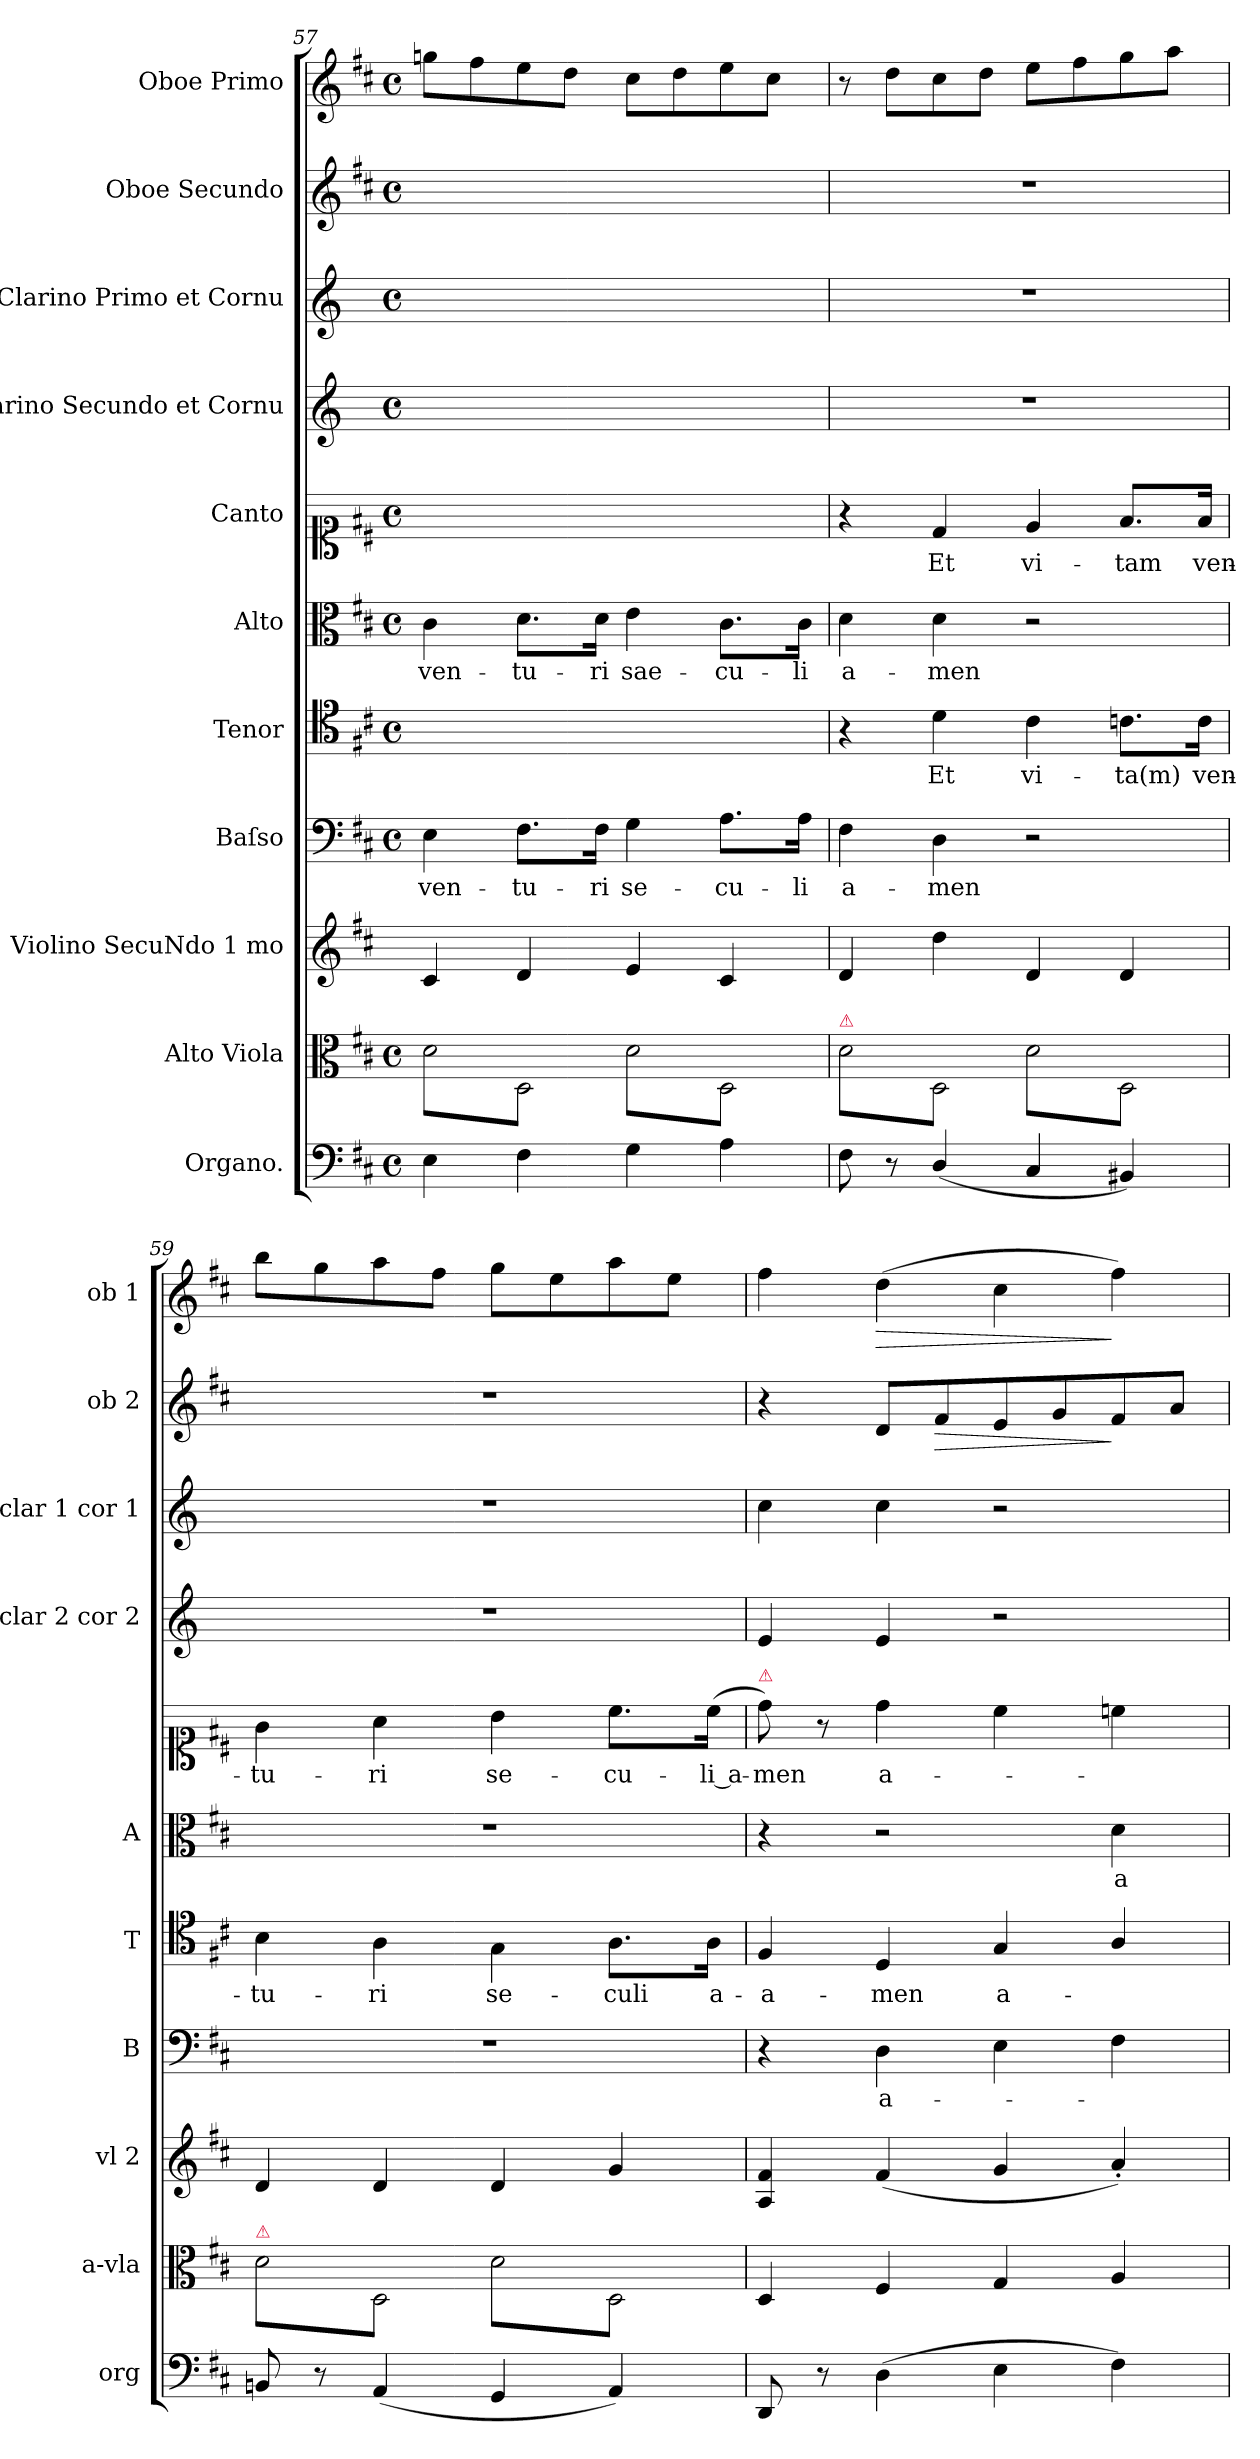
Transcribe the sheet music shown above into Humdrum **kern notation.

**kern	**kern	**kern	**kern	**text	**kern	**text	**kern	**text	**kern	**text	**kern	**kern	**kern	**dynam	**kern	**dynam
*part11	*part10	*part9	*part8	*part8	*part7	*part7	*part6	*part6	*part5	*part5	*part4	*part3	*part2	*part2	*part1	*part1
*staff11	*staff10	*staff9	*staff8	*staff8	*staff7	*staff7	*staff6	*staff6	*staff5	*staff5	*staff4	*staff3	*staff2	*staff2	*staff1	*staff1
*I"Organo.	*I"Alto Viola	*I"Violino SecuNdo 1 mo	*I"Baſso	*	*I"Tenor	*	*I"Alto	*	*I"Canto	*	*I"Clarino Secundo et Cornu	*I"Clarino Primo et Cornu	*I"Oboe Secundo	*	*I"Oboe Primo	*
*I'org	*I'a-vla	*I'vl 2	*I'B	*	*I'T	*	*I'A	*	*	*	*I'clar 2 cor 2	*I'clar 1 cor 1	*I'ob 2	*	*I'ob 1	*
*clefF4	*clefC3	*clefG2	*clefF4	*	*clefC4	*	*clefC3	*	*clefC1	*	*clefG2	*clefG2	*clefG2	*	*clefG2	*
*	*	*	*	*	*	*	*	*	*	*	*ITrd6c10	*ITrd6c10	*	*	*	*
*k[f#c#]	*k[f#c#]	*k[f#c#]	*k[f#c#]	*	*k[f#c#]	*	*k[f#c#]	*	*k[f#c#]	*	*k[f#c#]	*k[f#c#]	*k[f#c#]	*	*k[f#c#]	*
*D:	*D:	*D:	*D:	*	*D:	*	*D:	*	*D:	*	*D:	*D:	*D:	*	*D:	*
*M4/4	*M4/4	*	*M4/4	*	*M4/4	*	*M4/4	*	*M4/4	*	*M4/4	*M4/4	*M4/4	*	*M4/4	*
*met(c)	*met(c)	*	*met(c)	*	*met(c)	*	*met(c)	*	*met(c)	*	*met(c)	*met(c)	*met(c)	*	*met(c)	*
=57	=57	=57	=57	=57	=57	=57	=57	=57	=57	=57	=57	=57	=57	=57	=57	=57
!	!LO:TX:a:color=crimson:t=⚠	!	!	!	!	!	!	!	!	!	!	!	!	!	!	!
*	*tremolo	*	*	*	*	*	*	*	*	*	*	*	*	*	*	*
4E\	8d\L	4c#/	4E\	ven-	1ryy	.	4c#\	ven-	1ryy	.	1ryy	1ryy	1ryy	.	8ggn\L	.
.	8D\	.	.	.	.	.	.	.	.	.	.	.	.	.	8ff#\	.
4F#\	8d\	4d/	8.F#\L	-tu-	.	.	8.d\L	-tu-	.	.	.	.	.	.	8ee\	.
.	8D\J	.	.	.	.	.	.	.	.	.	.	.	.	.	8dd\J	.
.	.	.	16F#\Jk	-ri	.	.	16d\Jk	-ri	.	.	.	.	.	.	.	.
4G\	8d\L	4e/	4G\	se-	.	.	4e\	sae-	.	.	.	.	.	.	8cc#\L	.
.	8D\	.	.	.	.	.	.	.	.	.	.	.	.	.	8dd\	.
4A\	8d\	4c#/	8.A\L	-cu-	.	.	8.c#\L	-cu-	.	.	.	.	.	.	8ee\	.
.	8D\J	.	.	.	.	.	.	.	.	.	.	.	.	.	8cc#\J	.
.	.	.	16A\Jk	-li	.	.	16c#\Jk	-li	.	.	.	.	.	.	.	.
=58	=58	=58	=58	=58	=58	=58	=58	=58	=58	=58	=58	=58	=58	=58	=58	=58
!	!LO:TX:a:color=crimson:t=⚠	!	!	!	!	!	!	!	!	!	!	!	!	!	!	!
8F#\	8d\L	4d/	4F#\	a-	4r	.	4d\	a-	4r	.	1r	1r	1r	.	8r	.
8r	8D\	.	.	.	.	.	.	.	.	.	.	.	.	.	8dd\L	.
(4D/	8d\	4dd\	4D\	-men	4d\	Et	4d\	-men	4d/	Et	.	.	.	.	8cc#\	.
.	8D\J	.	.	.	.	.	.	.	.	.	.	.	.	.	8dd\J	.
4C#/	8d\L	4d/	2r	.	4c#\	vi-	2r	.	4e/	vi-	.	.	.	.	8ee\L	.
.	8D\	.	.	.	.	.	.	.	.	.	.	.	.	.	8ff#\	.
4BB#X/)	8d\	4d/	.	.	8.cn\L	-ta(m)	.	.	8.f#/L	-tam	.	.	.	.	8gg\	.
.	8D\J	.	.	.	.	.	.	.	.	.	.	.	.	.	8aa\J	.
.	.	.	.	.	16c\Jk	ven-	.	.	16f#/Jk	ven-	.	.	.	.	.	.
=59	=59	=59	=59	=59	=59	=59	=59	=59	=59	=59	=59	=59	=59	=59	=59	=59
!	!LO:TX:a:color=crimson:t=⚠	!	!	!	!	!	!	!	!	!	!	!	!	!	!	!
8BBn/	8d\L	4d/	1r	.	4B\	-tu-	1r	.	4g\	-tu-	1r	1r	1r	.	8bb\L	.
8r	8D\	.	.	.	.	.	.	.	.	.	.	.	.	.	8gg\	.
(4AA/	8d\	4d/	.	.	4A\	-ri	.	.	4a\	-ri	.	.	.	.	8aa\	.
.	8D\J	.	.	.	.	.	.	.	.	.	.	.	.	.	8ff#\J	.
4GG/	8d\L	4d/	.	.	4G\	se-	.	.	4b\	se-	.	.	.	.	8gg\L	.
.	8D\	.	.	.	.	.	.	.	.	.	.	.	.	.	8ee\	.
4AA/)	8d\	4g/	.	.	8.A\L	-culi	.	.	8.cc#\L	-cu-	.	.	.	.	8aa\	.
.	8D\J	.	.	.	.	.	.	.	.	.	.	.	.	.	8ee\J	.
*	*Xtremolo	*	*	*	*	*	*	*	*	*	*	*	*	*	*	*
.	.	.	.	.	16A\Jk	a-	.	.	(16cc#\Jk	-li a-	.	.	.	.	.	.
=60	=60	=60	=60	=60	=60	=60	=60	=60	=60	=60	=60	=60	=60	=60	=60	=60
!	!	!	!	!	!	!	!	!	!LO:TX:a:color=crimson:t=⚠	!	!	!	!	!	!	!
8DD/	4D/	4A/ 4f#/	4r	.	4F#/	a-	4r	.	8dd\)	-men	4F#/	4d\	4r	.	4ff#\	.
8r	.	.	.	.	.	.	.	.	8r	.	.	.	.	.	.	.
!	!	!	!	!	!	!	!	!	!	!	!	!	!	!	!	!LO:HP:b
(4D\	4F#/	(4f#/	4D\	-a-	4D/	-men	2r	.	4dd\	a-	4F#/	4d\	8d/L	.	(4dd\	>
!	!	!	!	!	!	!	!	!	!	!	!	!	!	!LO:HP:b	!	!
.	.	.	.	.	.	.	.	.	.	.	.	.	8f#/	>	.	.
4E\	4G/	4g/	4E\	.	4G/	a-	.	.	4cc#\	.	2r	2r	8e/	.	4cc#\	.
.	.	.	.	.	.	.	.	.	.	.	.	.	8g/	.	.	.
4F#\)	4A/	4a'/)	4F#\	.	4A/	.	4d\	a-	4ccn\	.	.	.	8f#/	]	4ff#\)	]
.	.	.	.	.	.	.	.	.	.	.	.	.	8a/J	.	.	.
=	=	=	=	=	=	=	=	=	=	=	=	=	=	=	=	=
*-	*-	*-	*-	*-	*-	*-	*-	*-	*-	*-	*-	*-	*-	*-	*-	*-
